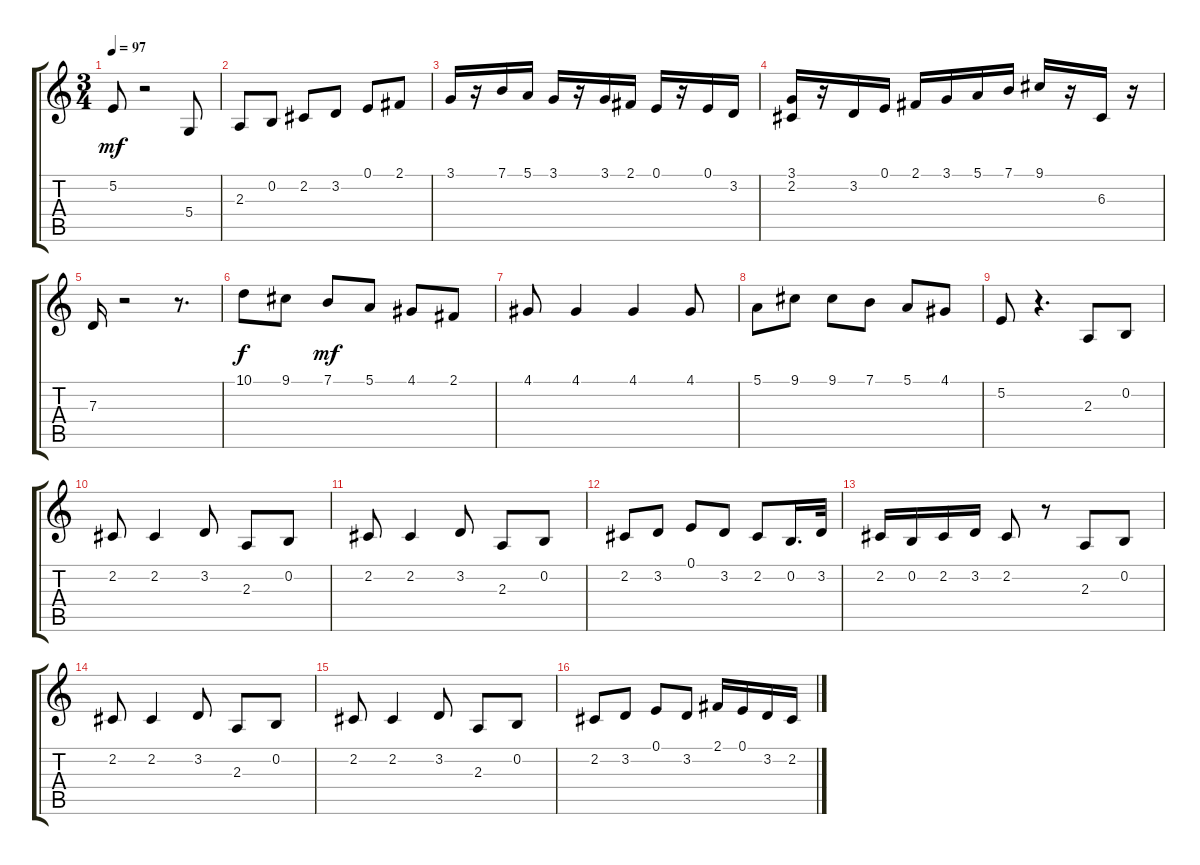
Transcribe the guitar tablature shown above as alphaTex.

\track "" {instrument pizzicatostrings}
\staff {score tabs}
\tuning (E4 B3 G3 D3 A2 E2) {hide}
\ts (3 4)
\tempo 97
\clef g2
\ks c
5.2.8{dy mf} r.2 5.4.8 |
2.3.8 0.2.8 2.2.8 3.2.8 0.1.8 2.1.8 |
3.1.16 r.16 7.1.16 5.1.16 3.1.16 r.16 3.1.16 2.1.16 0.1.16 r.16 0.1.16 3.2.16 |
(3.1 2.2).16 r.16 3.2.16 0.1.16 2.1.16 3.1.16 5.1.16 7.1.16 9.1.16 r.16 6.3.16 r.16 |
7.3.16 r.2 r.8{d} |
10.1.8{dy f} 9.1.8 7.1.8{dy mf} 5.1.8 4.1.8 2.1.8 |
4.1.8 4.1.4 4.1.4 4.1.8 |
5.1.8 9.1.8 9.1.8 7.1.8 5.1.8 4.1.8 |
5.2.8 r.4{d} 2.3.8 0.2.8 |
2.2.8 2.2.4 3.2.8 2.3.8 0.2.8 |
2.2.8 2.2.4 3.2.8 2.3.8 0.2.8 |
2.2.8 3.2.8 0.1.8 3.2.8 2.2.8 0.2.16{d} 3.2.32 |
2.2.16 0.2.16 2.2.16 3.2.16 2.2.8 r.8 2.3.8 0.2.8 |
2.2.8 2.2.4 3.2.8 2.3.8 0.2.8 |
2.2.8 2.2.4 3.2.8 2.3.8 0.2.8 |
2.2.8 3.2.8 0.1.8 3.2.8 2.1.16 0.1.16 3.2.16 2.2.16
